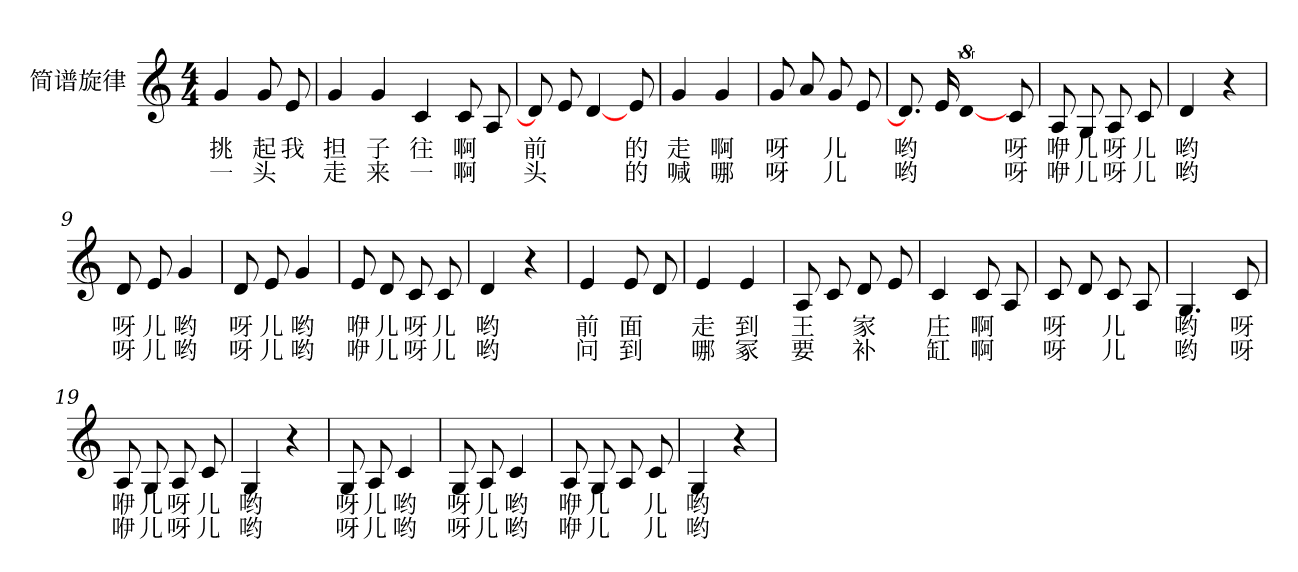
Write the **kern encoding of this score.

**kern	**text	**text
*part1	*part1	*part1
*staff1	*staff1	*staff1
*I"简谱旋律	*	*
*k[]	*	*
*M4/4	*	*
=1	=1	=1
4g	挑	一
8g	起	头
8e	我	.
=2	=2	=2
4g	担	走
4g	子	来
4c	往	一
8c	啊	啊
8A	.	.
=3	=3	=3
8d]	前	头
8e	.	.
[4d	.	.
8e	的	的
=4	=4	=4
4g	走	喊
4g	啊	哪
=5	=5	=5
8g	呀	呀
8a	.	.
8g	儿	儿
8e	.	.
=6	=6	=6
8.d]	哟	哟
16e	.	.
!LO:N:vis=4	!	!
[16%5d	.	.
8c	呀	呀
=7	=7	=7
8A	咿	咿
8G	儿	儿
8A	呀	呀
8c	儿	儿
=8	=8	=8
4d	哟	哟
4r	.	.
=9	=9	=9
8d	呀	呀
8e	儿	儿
4g	哟	哟
=10	=10	=10
8d	呀	呀
8e	儿	儿
4g	哟	哟
=11	=11	=11
8e	咿	咿
8d	儿	儿
8c	呀	呀
8c	儿	儿
=12	=12	=12
4d	哟	哟
4r	.	.
=13	=13	=13
4e	前	问
8e	面	到
8d	.	.
=14	=14	=14
4e	走	哪
4e	到	冢
=15	=15	=15
8A	王	要
8c	.	.
8d	家	补
8e	.	.
=16	=16	=16
4c	庄	缸
8c	啊	啊
8A	.	.
=17	=17	=17
8c	呀	呀
8d	.	.
8c	儿	儿
8A	.	.
=18	=18	=18
4.G	哟	哟
8c	呀	呀
=19	=19	=19
8A	咿	咿
8G	儿	儿
8A	呀	呀
8c	儿	儿
=20	=20	=20
4G	哟	哟
4r	.	.
=21	=21	=21
8G	呀	呀
8A	儿	儿
4c	哟	哟
=22	=22	=22
8G	呀	呀
8A	儿	儿
4c	哟	哟
=23	=23	=23
8A	咿	咿
8G	儿	儿
8A	.	.
8c	儿	儿
=24	=24	=24
4G	哟	哟
4r	.	.
=	=	=
*-	*-	*-
